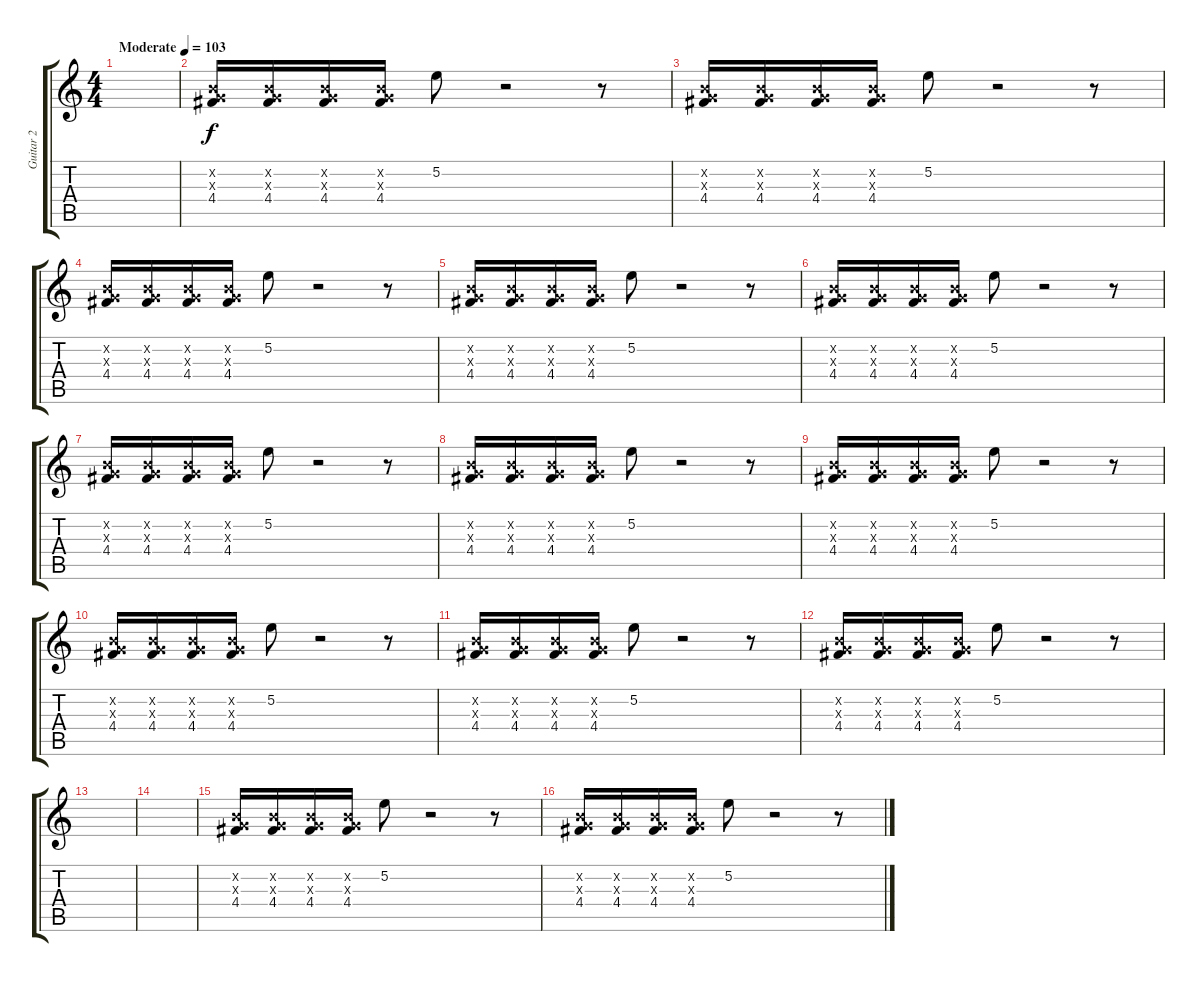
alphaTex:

\track ("Guitar 2" "Guitar 2") {instrument distortionguitar}
\staff {score tabs}
\tuning (E4 B3 G3 D3 A2 E2) {hide}
\ts (4 4)
\tempo (103 "Moderate")
\clef g2
\ks c
|
(0.2{x} 0.3{x} 4.4).16 (0.2{x} 0.3{x} 4.4).16 (0.2{x} 0.3{x} 4.4).16 (0.2{x} 0.3{x} 4.4).16 5.2.8 r.2 r.8 |
(0.2{x} 0.3{x} 4.4).16 (0.2{x} 0.3{x} 4.4).16 (0.2{x} 0.3{x} 4.4).16 (0.2{x} 0.3{x} 4.4).16 5.2.8 r.2 r.8 |
(0.2{x} 0.3{x} 4.4).16 (0.2{x} 0.3{x} 4.4).16 (0.2{x} 0.3{x} 4.4).16 (0.2{x} 0.3{x} 4.4).16 5.2.8 r.2 r.8 |
(0.2{x} 0.3{x} 4.4).16 (0.2{x} 0.3{x} 4.4).16 (0.2{x} 0.3{x} 4.4).16 (0.2{x} 0.3{x} 4.4).16 5.2.8 r.2 r.8 |
(0.2{x} 0.3{x} 4.4).16 (0.2{x} 0.3{x} 4.4).16 (0.2{x} 0.3{x} 4.4).16 (0.2{x} 0.3{x} 4.4).16 5.2.8 r.2 r.8 |
(0.2{x} 0.3{x} 4.4).16 (0.2{x} 0.3{x} 4.4).16 (0.2{x} 0.3{x} 4.4).16 (0.2{x} 0.3{x} 4.4).16 5.2.8 r.2 r.8 |
(0.2{x} 0.3{x} 4.4).16 (0.2{x} 0.3{x} 4.4).16 (0.2{x} 0.3{x} 4.4).16 (0.2{x} 0.3{x} 4.4).16 5.2.8 r.2 r.8 |
(0.2{x} 0.3{x} 4.4).16 (0.2{x} 0.3{x} 4.4).16 (0.2{x} 0.3{x} 4.4).16 (0.2{x} 0.3{x} 4.4).16 5.2.8 r.2 r.8 |
(0.2{x} 0.3{x} 4.4).16 (0.2{x} 0.3{x} 4.4).16 (0.2{x} 0.3{x} 4.4).16 (0.2{x} 0.3{x} 4.4).16 5.2.8 r.2 r.8 |
(0.2{x} 0.3{x} 4.4).16 (0.2{x} 0.3{x} 4.4).16 (0.2{x} 0.3{x} 4.4).16 (0.2{x} 0.3{x} 4.4).16 5.2.8 r.2 r.8 |
(0.2{x} 0.3{x} 4.4).16 (0.2{x} 0.3{x} 4.4).16 (0.2{x} 0.3{x} 4.4).16 (0.2{x} 0.3{x} 4.4).16 5.2.8 r.2 r.8 |
|
|
(0.2{x} 0.3{x} 4.4).16 (0.2{x} 0.3{x} 4.4).16 (0.2{x} 0.3{x} 4.4).16 (0.2{x} 0.3{x} 4.4).16 5.2.8 r.2 r.8 |
(0.2{x} 0.3{x} 4.4).16 (0.2{x} 0.3{x} 4.4).16 (0.2{x} 0.3{x} 4.4).16 (0.2{x} 0.3{x} 4.4).16 5.2.8 r.2 r.8
